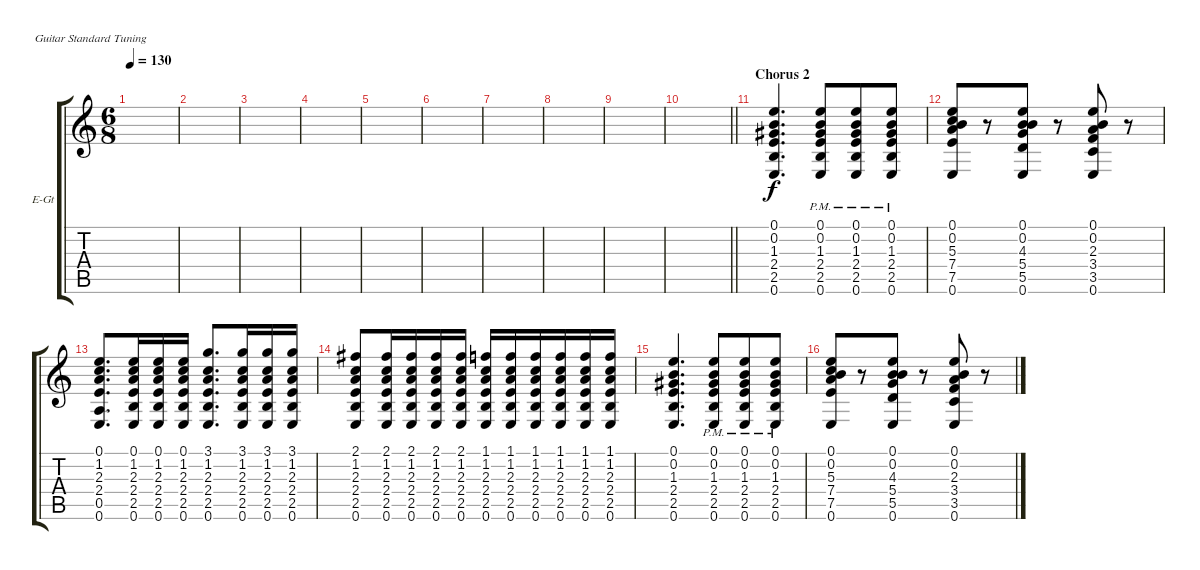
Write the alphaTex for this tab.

\bracketExtendMode groupsimilarinstruments
\firstSystemTrackNameOrientation horizontal
\otherSystemsTrackNameOrientation horizontal
\track ("guitar drive (Artur Potemkin)" "E-Gt") {instrument electricguitarclean}
\staff {score tabs}
\tuning (E4 B3 G3 D3 A2 E2)
\ts (6 8)
\tempo 130
\clef g2
\scale
0.333333
\ks aminor
|
\scale
0.333333 |
\scale
0.333333 |
\scale
0.333333 |
\scale
0.333333 |
\scale
0.333333 |
\scale
0.333333 |
\scale
0.333333 |
\scale
0.333333 |
\scale
0.333333
\barLineRight lightlight
|
\section ("" "Chorus 2")
\scale
0.333333 (0.1 0.2 1.3 2.4 2.5 0.6).4{d} (0.1{pm} 0.2{pm} 1.3{pm} 2.4{pm} 2.5{pm} 0.6{pm}).8 (0.1{pm} 0.2{pm} 1.3{pm} 2.4{pm} 2.5{pm} 0.6{pm}).8 (0.1{pm} 0.2{pm} 1.3{pm} 2.4{pm} 2.5{pm} 0.6{pm}).8 |
\scale
0.333333 (0.1 0.2 5.3 7.4 7.5 0.6).8 r.8 (0.1 0.2 4.3 5.4 5.5 0.6).8 r.8 (0.1 0.2 2.3 3.4 3.5 0.6).8 r.8 |
\scale
0.333333 (0.1 1.2 2.3 2.4 0.5 0.6).8{d} (0.1 1.2 2.3 2.4 2.5 0.6).16 (0.1 1.2 2.3 2.4 2.5 0.6).16 (0.1 1.2 2.3 2.4 2.5 0.6).16 (3.1 1.2 2.3 2.4 2.5 0.6).8{d} (3.1 1.2 2.3 2.4 2.5 0.6).16 (3.1 1.2 2.3 2.4 2.5 0.6).16 (3.1 1.2 2.3 2.4 2.5 0.6).16 |
\scale
0.333333 (2.1 1.2 2.3 2.4 2.5 0.6).8 (2.1 1.2 2.3 2.4 2.5 0.6).16 (2.1 1.2 2.3 2.4 2.5 0.6).16 (2.1 1.2 2.3 2.4 2.5 0.6).16 (2.1 1.2 2.3 2.4 2.5 0.6).16 (1.1 1.2 2.3 2.4 2.5 0.6).16 (1.1 1.2 2.3 2.4 2.5 0.6).16 (1.1 1.2 2.3 2.4 2.5 0.6).16 (1.1 1.2 2.3 2.4 2.5 0.6).16 (1.1 1.2 2.3 2.4 2.5 0.6).16 (1.1 1.2 2.3 2.4 2.5 0.6).16 |
\scale
0.333333 (0.1 0.2 1.3 2.4 2.5 0.6).4{d} (0.1{pm} 0.2{pm} 1.3{pm} 2.4{pm} 2.5{pm} 0.6{pm}).8 (0.1{pm} 0.2{pm} 1.3{pm} 2.4{pm} 2.5{pm} 0.6{pm}).8 (0.1{pm} 0.2{pm} 1.3{pm} 2.4{pm} 2.5{pm} 0.6{pm}).8 |
\scale
0.333333 (0.1 0.2 5.3 7.4 7.5 0.6).8 r.8 (0.1 0.2 4.3 5.4 5.5 0.6).8 r.8 (0.1 0.2 2.3 3.4 3.5 0.6).8 r.8
